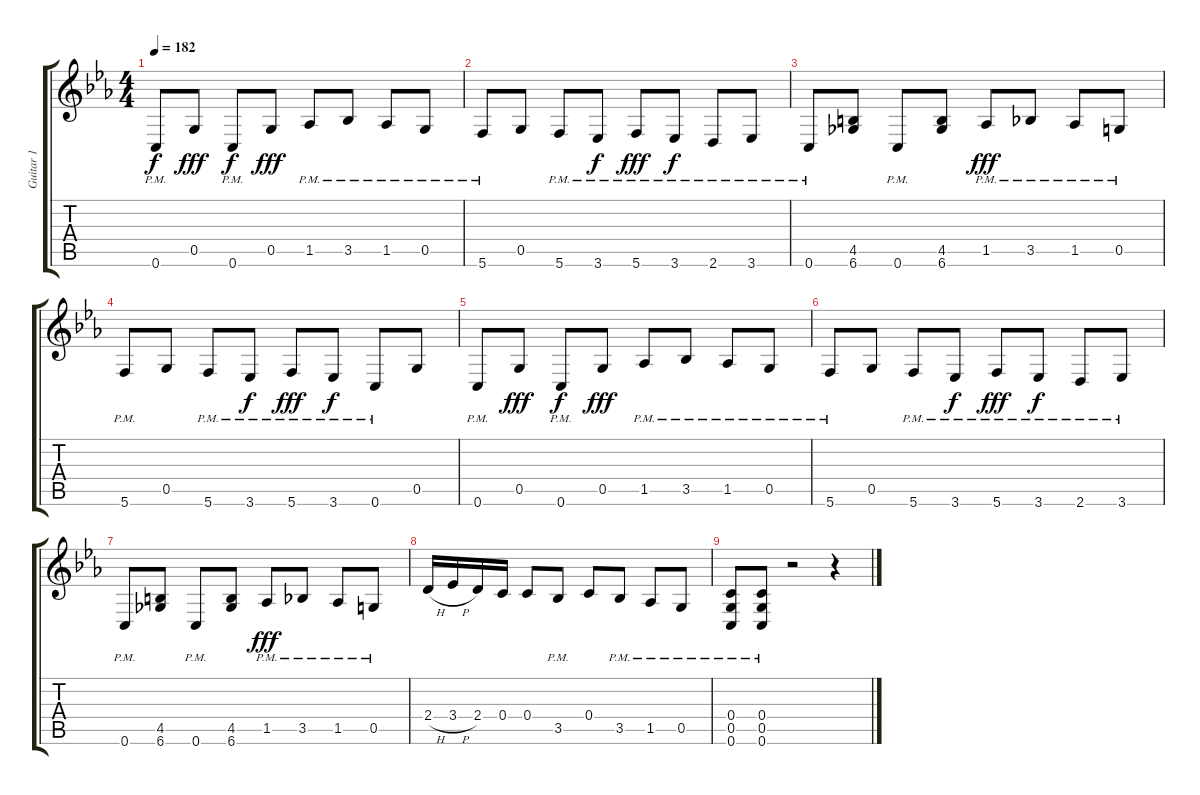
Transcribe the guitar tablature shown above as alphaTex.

\track ("Guitar 1" "Guitar 1") {instrument distortionguitar}
\staff {score tabs}
\tuning (D4 A3 F3 C3 G2 C2) {hide}
\ts (4 4)
\tempo 182
\clef g2
\ks cminor
0.6{pm}.8{dy f} 0.5.8{dy fff} 0.6{pm}.8{dy f} 0.5.8{dy fff} 1.5{pm}.8 3.5{pm}.8 1.5{pm}.8 0.5{pm}.8 |
5.6{pm}.8 0.5.8 5.6{pm}.8 3.6{pm}.8{dy f} 5.6{pm}.8{dy fff} 3.6{pm}.8{dy f} 2.6{pm}.8 3.6{pm}.8 |
0.6{pm}.8 (4.5 6.6).8 0.6{pm}.8 (4.5 6.6).8 1.5{pm}.8{dy fff} 3.5{pm}.8 1.5{pm}.8 0.5{pm}.8 |
5.6{pm}.8 0.5.8 5.6{pm}.8 3.6{pm}.8{dy f} 5.6{pm}.8{dy fff} 3.6{pm}.8{dy f} 0.6{pm}.8 0.5.8 |
0.6{pm}.8 0.5.8{dy fff} 0.6{pm}.8{dy f} 0.5.8{dy fff} 1.5{pm}.8 3.5{pm}.8 1.5{pm}.8 0.5{pm}.8 |
5.6{pm}.8 0.5.8 5.6{pm}.8 3.6{pm}.8{dy f} 5.6{pm}.8{dy fff} 3.6{pm}.8{dy f} 2.6{pm}.8 3.6{pm}.8 |
0.6{pm}.8 (4.5 6.6).8 0.6{pm}.8 (4.5 6.6).8 1.5{pm}.8{dy fff} 3.5{pm}.8 1.5{pm}.8 0.5{pm}.8 |
2.4{h}.16 3.4{h}.16 2.4.16 0.4.16 0.4.8 3.5{pm}.8 0.4.8 3.5{pm}.8 1.5{pm}.8 0.5{pm}.8 |
(0.4{pm} 0.5{pm} 0.6{pm}).8 (0.4{pm} 0.5{pm} 0.6{pm}).8 r.2 r.4
